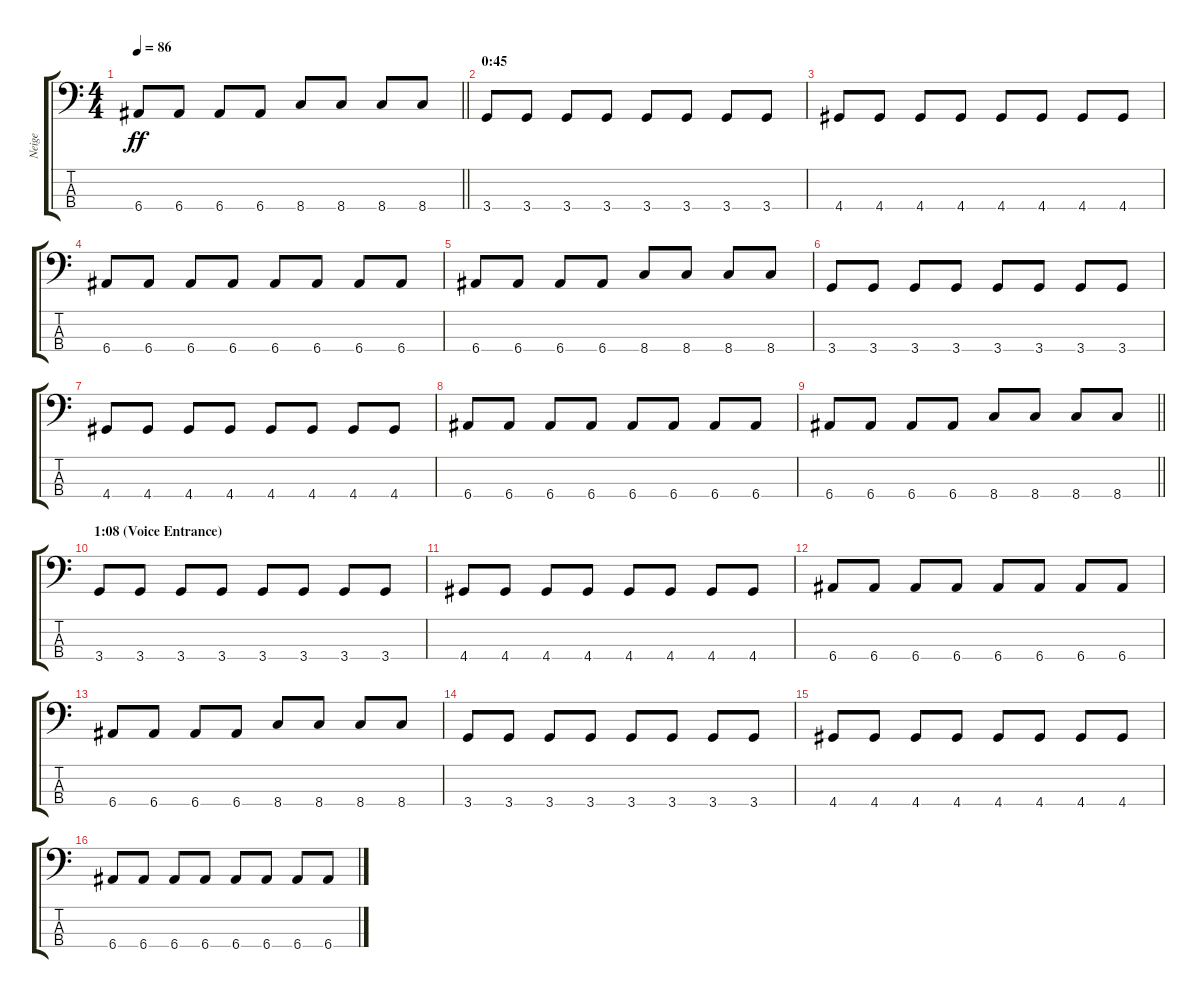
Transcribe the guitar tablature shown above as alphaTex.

\track ("Neige" "Neige") {instrument electricbassfinger}
\staff {score tabs}
\tuning (G2 D2 A1 E1) {hide}
\ts (4 4)
\tempo 86
\clef f4
\barLineRight lightlight
\ks c
6.4.8{dy ff} 6.4.8 6.4.8 6.4.8 8.4.8 8.4.8 8.4.8 8.4.8 |
\section ("" "0:45")
3.4.8 3.4.8 3.4.8 3.4.8 3.4.8 3.4.8 3.4.8 3.4.8 |
4.4.8 4.4.8 4.4.8 4.4.8 4.4.8 4.4.8 4.4.8 4.4.8 |
6.4.8 6.4.8 6.4.8 6.4.8 6.4.8 6.4.8 6.4.8 6.4.8 |
6.4.8 6.4.8 6.4.8 6.4.8 8.4.8 8.4.8 8.4.8 8.4.8 |
3.4.8 3.4.8 3.4.8 3.4.8 3.4.8 3.4.8 3.4.8 3.4.8 |
4.4.8 4.4.8 4.4.8 4.4.8 4.4.8 4.4.8 4.4.8 4.4.8 |
6.4.8 6.4.8 6.4.8 6.4.8 6.4.8 6.4.8 6.4.8 6.4.8 |
\barLineRight lightlight
6.4.8 6.4.8 6.4.8 6.4.8 8.4.8 8.4.8 8.4.8 8.4.8 |
\section ("" "1:08 (Voice Entrance)")
3.4.8 3.4.8 3.4.8 3.4.8 3.4.8 3.4.8 3.4.8 3.4.8 |
4.4.8 4.4.8 4.4.8 4.4.8 4.4.8 4.4.8 4.4.8 4.4.8 |
6.4.8 6.4.8 6.4.8 6.4.8 6.4.8 6.4.8 6.4.8 6.4.8 |
6.4.8 6.4.8 6.4.8 6.4.8 8.4.8 8.4.8 8.4.8 8.4.8 |
3.4.8 3.4.8 3.4.8 3.4.8 3.4.8 3.4.8 3.4.8 3.4.8 |
4.4.8 4.4.8 4.4.8 4.4.8 4.4.8 4.4.8 4.4.8 4.4.8 |
6.4.8 6.4.8 6.4.8 6.4.8 6.4.8 6.4.8 6.4.8 6.4.8
